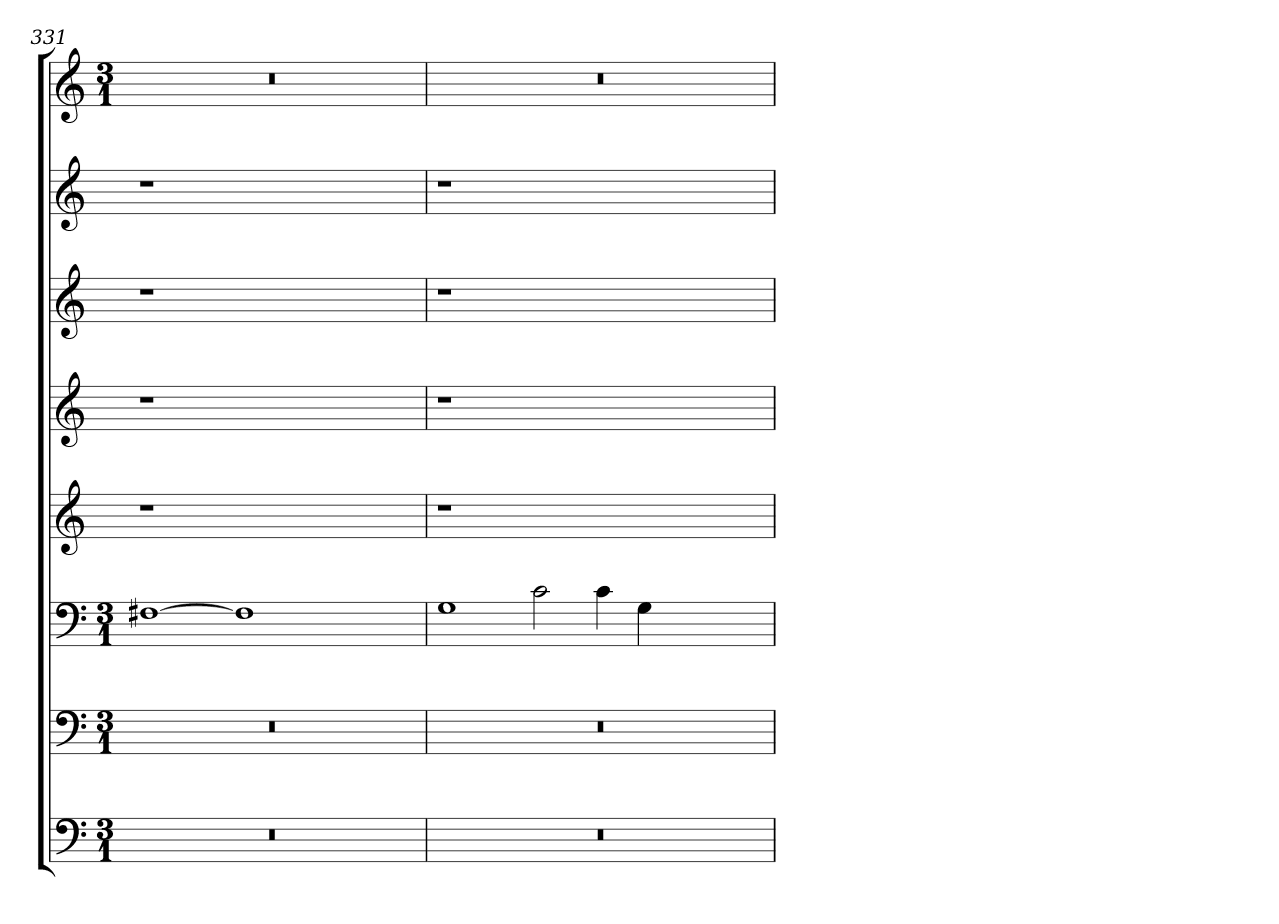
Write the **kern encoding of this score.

**kern	**kern	**kern	**kern	**kern	**kern	**kern	**kern
*part8	*part7	*part6	*part5	*part4	*part3	*part2	*part1
*staff8	*staff7	*staff6	*staff5	*staff4	*staff3	*staff2	*staff1
*clefF4	*clefF4	*clefF4	*clefG2	*clefG2	*clefG2	*clefG2	*clefG2
*k[]	*k[]	*k[]	*k[]	*k[]	*k[]	*k[]	*k[]
*C:	*C:	*C:	*C:	*C:	*C:	*C:	*C:
*M3/1	*M3/1	*M3/1	*	*	*	*	*M3/1
=331	=331	=331	=331	=331	=331	=331	=331
0.r	0.r	[>1F#X>	1r	1r	1r	1r	0.r
.	.	1F#]	0ryy	0ryy	0ryy	0ryy	.
.	.	1ryy	.	.	.	.	.
=332	=332	=332	=332	=332	=332	=332	=332
0.r	0.r	1G	1r	1r	1r	1r	0.r
.	.	2c\	0ryy	0ryy	0ryy	0ryy	.
.	.	4c\	.	.	.	.	.
.	.	4G\	.	.	.	.	.
.	.	1ryy	.	.	.	.	.
=	=	=	=	=	=	=	=
*-	*-	*-	*-	*-	*-	*-	*-
